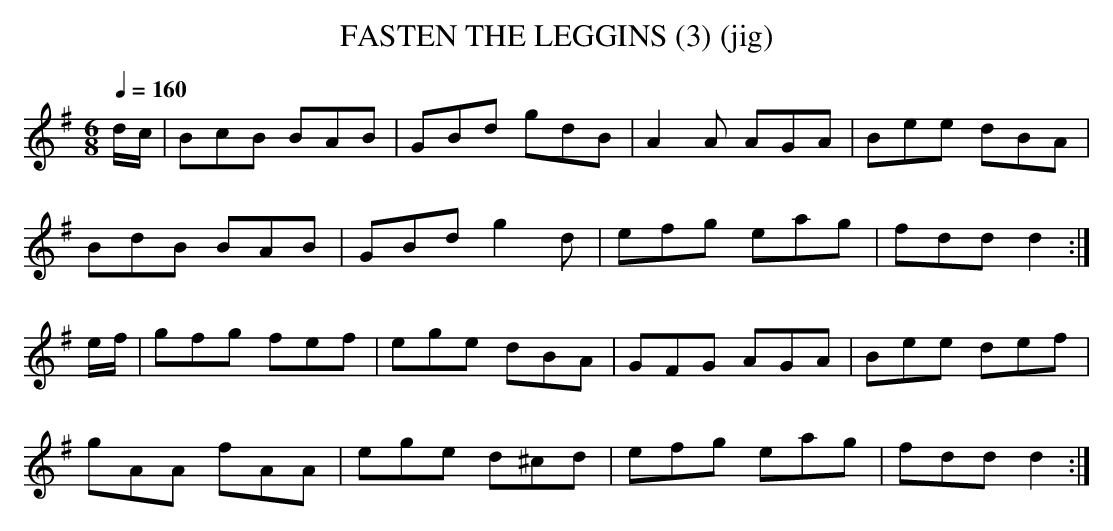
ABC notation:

X:1
T:FASTEN THE LEGGINS (3) (jig)
M:6/8
L:1/8
Q:1/4=160
K:G
d/c/|BcB BAB|GBd gdB|A2A AGA|Bee dBA|
BdB BAB|GBd g2d|efg eag|fdd d2:|
e/f/|gfg fef|ege dBA|GFG AGA|Bee def|
gAA fAA|ege d^cd|efg eag|fdd d2:|
